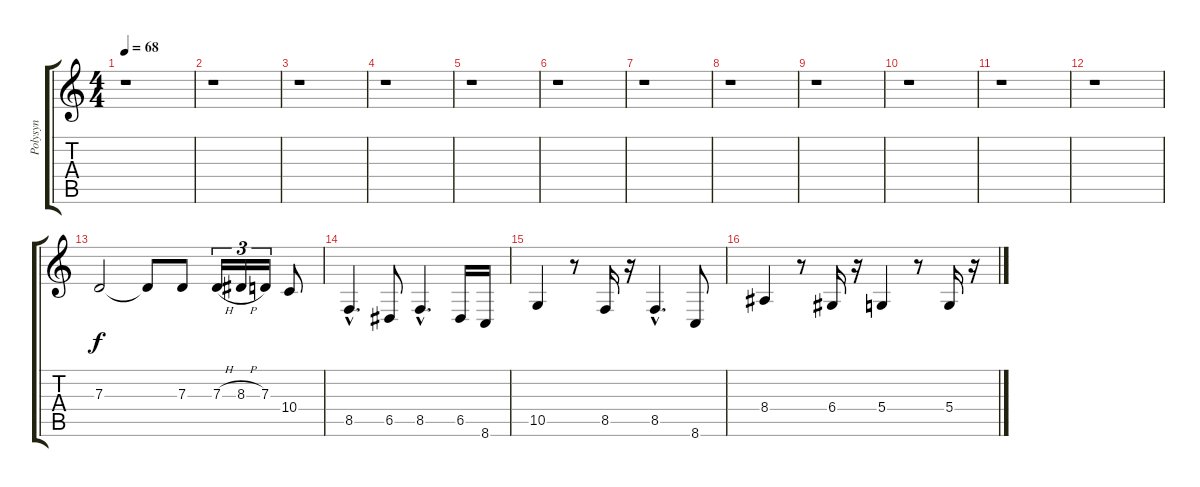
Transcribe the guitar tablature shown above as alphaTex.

\track ("Polysyn" "Polysyn") {instrument pad3polysynth}
\staff {score tabs}
\tuning (E4 B3 G3 D3 A2 E2) {hide}
\ts (4 4)
\tempo 68
\clef g2
\ks c
r.1{dy f} |
r.1 |
r.1 |
r.1 |
r.1 |
r.1 |
r.1 |
r.1 |
r.1 |
r.1 |
r.1 |
r.1 |
7.3.2 7.3{t}.8 7.3.8 7.3{h}.16{tu (3 2)} 8.3{h}.16{tu (3 2)} 7.3.16{tu (3 2)} 10.4.8 |
8.5{hac}.4{d} 6.5.8 8.5{hac}.4{d} 6.5.16 8.6.16 |
10.5.4 r.8 8.5.16 r.16 8.5{hac}.4{d} 8.6.8 |
8.4.4 r.8 6.4.16 r.16 5.4.4 r.8 5.4.16 r.16
